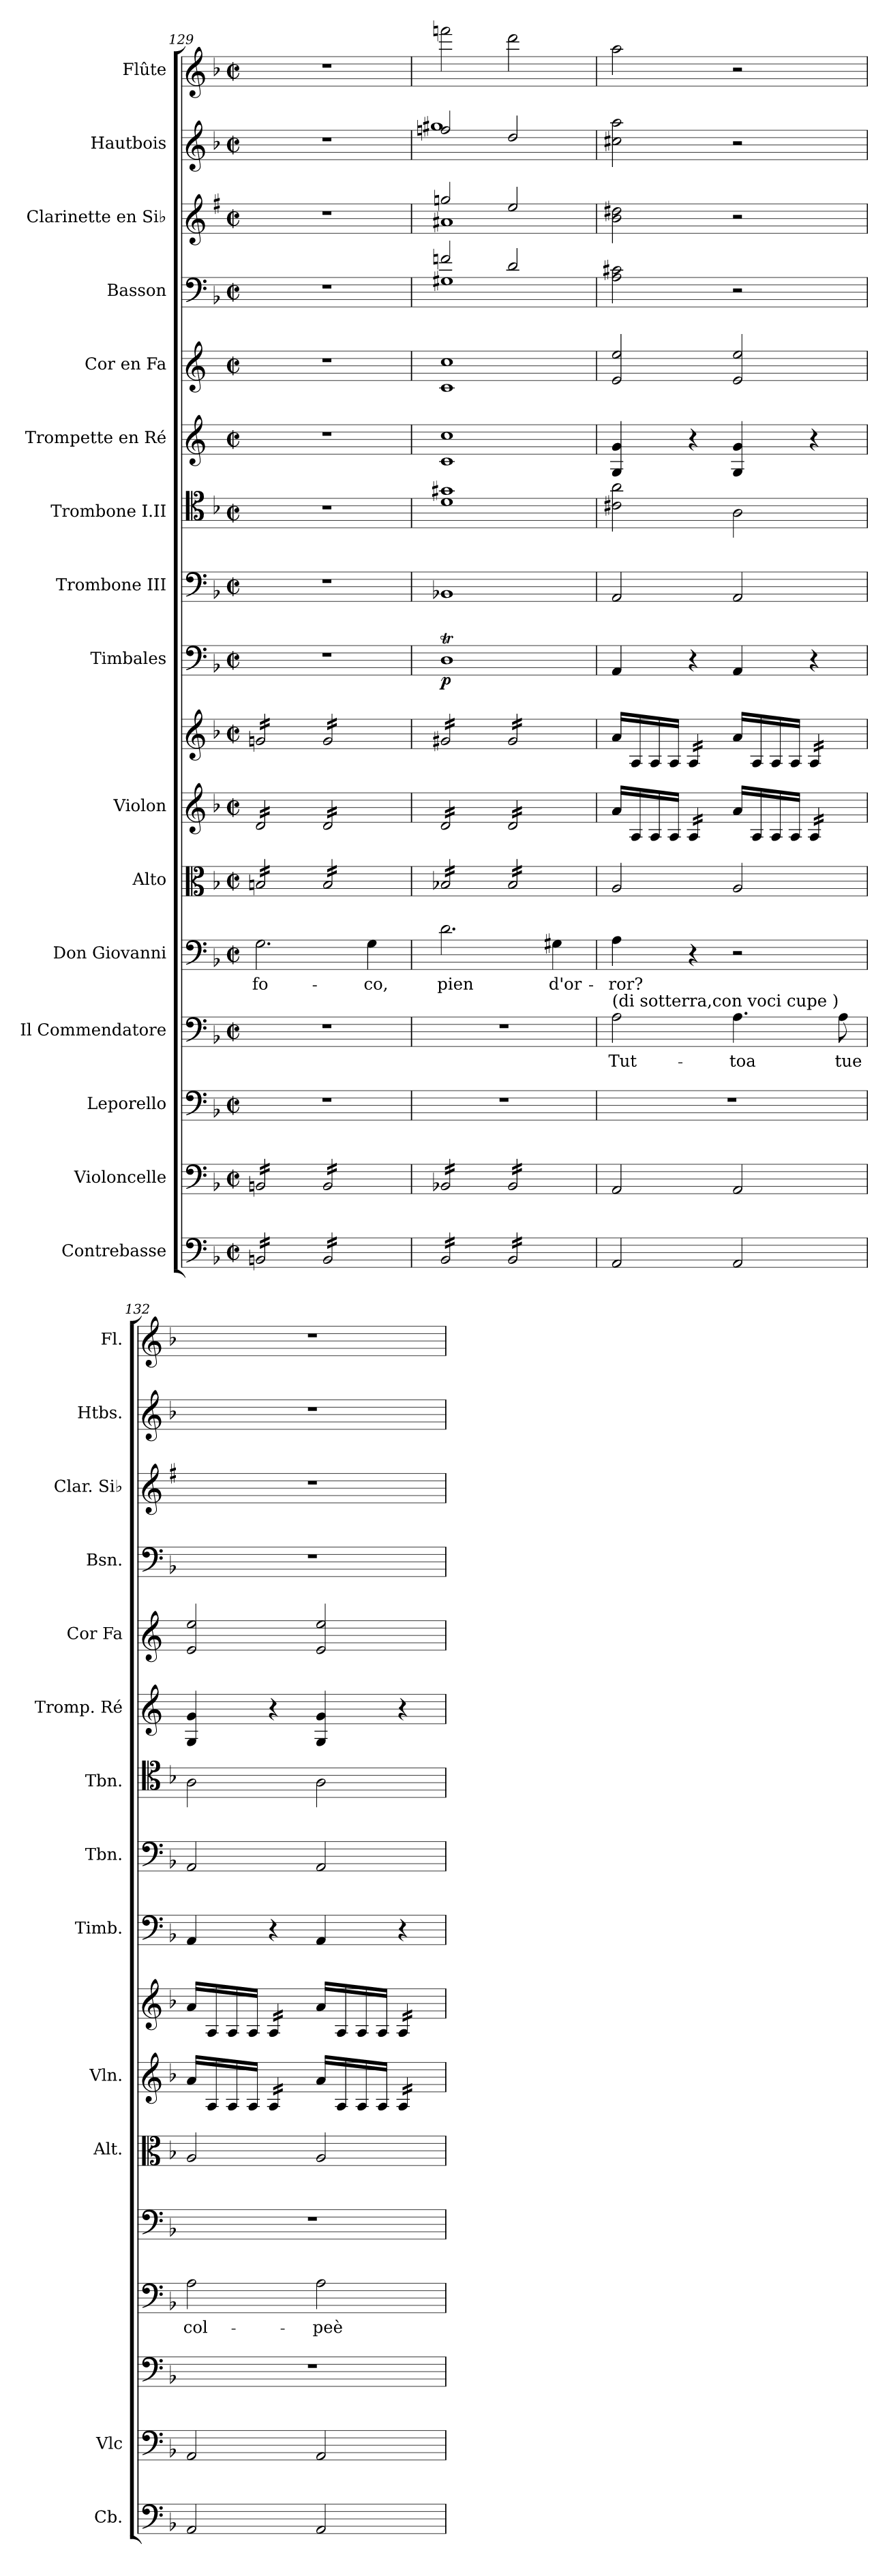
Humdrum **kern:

**kern	**kern	**kern	**kern	**text	**kern	**text	**kern	**kern	**kern	**kern	**dynam	**kern	**kern	**kern	**kern	**kern	**kern	**kern	**kern
*part16	*part15	*part14	*part13	*part13	*part12	*part12	*part11	*part10	*part10	*part9	*part9	*part8	*part7	*part6	*part5	*part4	*part3	*part2	*part1
*staff17	*staff16	*staff15	*staff14	*staff14	*staff13	*staff13	*staff12	*staff11	*staff10	*staff9	*staff9	*staff8	*staff7	*staff6	*staff5	*staff4	*staff3	*staff2	*staff1
*I"Contrebasse	*I"Violoncelle	*I"Leporello	*I"Il Commendatore	*	*I"Don Giovanni	*	*I"Alto	*I"Violon	*	*I"Timbales	*	*I"Trombone III	*I"Trombone I.II	*I"Trompette en Ré	*I"Cor en Fa	*I"Basson	*I"Clarinette en Si♭	*I"Hautbois	*I"Flûte
*I'Cb.	*I'Vlc	*	*	*	*	*	*I'Alt.	*I'Vln.	*	*I'Timb.	*	*I'Tbn.	*I'Tbn.	*I'Tromp. Ré	*I'Cor Fa	*I'Bsn.	*I'Clar. Si♭	*I'Htbs.	*I'Fl.
*clefF4	*clefF4	*clefF4	*clefF4	*	*clefF4	*	*clefC3	*clefG2	*clefG2	*clefF4	*	*clefF4	*clefC4	*clefG2	*clefG2	*clefF4	*clefG2	*clefG2	*clefG2
*ITrd7c12	*	*	*	*	*	*	*	*	*	*	*	*	*	*ITrd-1c-2	*ITrd4c7	*	*ITrd1c2	*	*
*k[b-]	*k[b-]	*k[b-]	*k[b-]	*	*k[b-]	*	*k[b-]	*k[b-]	*k[b-]	*k[b-]	*	*k[b-]	*k[b-]	*k[f#c#]	*k[b-]	*k[b-]	*k[b-]	*k[b-]	*k[b-]
*M2/2	*M2/2	*M2/2	*M2/2	*	*M2/2	*	*M2/2	*M2/2	*M2/2	*M2/2	*	*M2/2	*M2/2	*M2/2	*M2/2	*M2/2	*M2/2	*M2/2	*M2/2
*met(c|)	*met(c|)	*met(c|)	*met(c|)	*	*met(c|)	*	*met(c|)	*met(c|)	*met(c|)	*met(c|)	*	*met(c|)	*met(c|)	*met(c|)	*met(c|)	*met(c|)	*met(c|)	*met(c|)	*met(c|)
=129	=129	=129	=129	=129	=129	=129	=129	=129	=129	=129	=129	=129	=129	=129	=129	=129	=129	=129	=129
!	!	!	!	!	!	!LO:LY:b	!	!	!	!	!	!	!	!	!	!	!	!	!
*tremolo	*	*	*	*	*	*	*	*	*	*	*	*	*	*	*	*	*	*	*
*	*tremolo	*	*	*	*	*	*	*	*	*	*	*	*	*	*	*	*	*	*
*	*	*	*	*	*	*	*tremolo	*	*	*	*	*	*	*	*	*	*	*	*
*	*	*	*	*	*	*	*	*tremolo	*	*	*	*	*	*	*	*	*	*	*
*	*	*	*	*	*	*	*	*	*tremolo	*	*	*	*	*	*	*	*	*	*
16BBBn/LL	16BBn/LL	1r	1r	.	2.G\	fo-	16Bn/LL	16d/LL	16gn/LL	1r	.	1r	1r	1r	1r	1r	1r	1r	1r
16BBBn/	16BBn/	.	.	.	.	.	16Bn/	16d/	16gn/	.	.	.	.	.	.	.	.	.	.
16BBBn/	16BBn/	.	.	.	.	.	16Bn/	16d/	16gn/	.	.	.	.	.	.	.	.	.	.
16BBBn/	16BBn/	.	.	.	.	.	16Bn/	16d/	16gn/	.	.	.	.	.	.	.	.	.	.
16BBBn/	16BBn/	.	.	.	.	.	16Bn/	16d/	16gn/	.	.	.	.	.	.	.	.	.	.
16BBBn/	16BBn/	.	.	.	.	.	16Bn/	16d/	16gn/	.	.	.	.	.	.	.	.	.	.
16BBBn/	16BBn/	.	.	.	.	.	16Bn/	16d/	16gn/	.	.	.	.	.	.	.	.	.	.
16BBBn/JJ	16BBn/JJ	.	.	.	.	.	16Bn/JJ	16d/JJ	16gn/JJ	.	.	.	.	.	.	.	.	.	.
16BBB/LL	16BB/LL	.	.	.	.	.	16B/LL	16d/LL	16g/LL	.	.	.	.	.	.	.	.	.	.
16BBB/	16BB/	.	.	.	.	.	16B/	16d/	16g/	.	.	.	.	.	.	.	.	.	.
16BBB/	16BB/	.	.	.	.	.	16B/	16d/	16g/	.	.	.	.	.	.	.	.	.	.
16BBB/	16BB/	.	.	.	.	.	16B/	16d/	16g/	.	.	.	.	.	.	.	.	.	.
!	!	!	!	!	!	!LO:LY:b	!	!	!	!	!	!	!	!	!	!	!	!	!
16BBB/	16BB/	.	.	.	4G\	-co,	16B/	16d/	16g/	.	.	.	.	.	.	.	.	.	.
16BBB/	16BB/	.	.	.	.	.	16B/	16d/	16g/	.	.	.	.	.	.	.	.	.	.
16BBB/	16BB/	.	.	.	.	.	16B/	16d/	16g/	.	.	.	.	.	.	.	.	.	.
16BBB/JJ	16BB/JJ	.	.	.	.	.	16B/JJ	16d/JJ	16g/JJ	.	.	.	.	.	.	.	.	.	.
=130	=130	=130	=130	=130	=130	=130	=130	=130	=130	=130	=130	=130	=130	=130	=130	=130	=130	=130	=130
!	!	!	!	!	!	!LO:LY:b	!	!	!	!	!LO:DY:b	!	!	!	!	!	!	!	!
*	*	*	*	*	*	*	*	*	*	*	*	*	*	*	*	*^	*^	*^	*
16BBB-/LL	16BB-X/LL	1r	1r	.	2.d\	pien	16B-X/LL	16d/LL	16g#X/LL	1DT	p	1BB-X	1d 1g#X	1d 1dd	1F 1f	2fn/	1G#X	2ffn/	1g#X	2ffn/	1gg#X	2fffn\
16BBB-/	16BB-X/	.	.	.	.	.	16B-X/	16d/	16g#X/	.	.	.	.	.	.	.	.	.	.	.	.	.
16BBB-/	16BB-X/	.	.	.	.	.	16B-X/	16d/	16g#X/	.	.	.	.	.	.	.	.	.	.	.	.	.
16BBB-/	16BB-X/	.	.	.	.	.	16B-X/	16d/	16g#X/	.	.	.	.	.	.	.	.	.	.	.	.	.
16BBB-/	16BB-X/	.	.	.	.	.	16B-X/	16d/	16g#X/	.	.	.	.	.	.	.	.	.	.	.	.	.
16BBB-/	16BB-X/	.	.	.	.	.	16B-X/	16d/	16g#X/	.	.	.	.	.	.	.	.	.	.	.	.	.
16BBB-/	16BB-X/	.	.	.	.	.	16B-X/	16d/	16g#X/	.	.	.	.	.	.	.	.	.	.	.	.	.
16BBB-/JJ	16BB-X/JJ	.	.	.	.	.	16B-X/JJ	16d/JJ	16g#X/JJ	.	.	.	.	.	.	.	.	.	.	.	.	.
16BBB-/LL	16BB-/LL	.	.	.	.	.	16B-/LL	16d/LL	16g#/LL	.	.	.	.	.	.	2d/	.	2dd/	.	2dd/	.	2ddd\
16BBB-/	16BB-/	.	.	.	.	.	16B-/	16d/	16g#/	.	.	.	.	.	.	.	.	.	.	.	.	.
16BBB-/	16BB-/	.	.	.	.	.	16B-/	16d/	16g#/	.	.	.	.	.	.	.	.	.	.	.	.	.
16BBB-/	16BB-/	.	.	.	.	.	16B-/	16d/	16g#/	.	.	.	.	.	.	.	.	.	.	.	.	.
!	!	!	!	!	!	!LO:LY:b	!	!	!	!	!	!	!	!	!	!	!	!	!	!	!	!
16BBB-/	16BB-/	.	.	.	4G#X\	d'or-	16B-/	16d/	16g#/	.	.	.	.	.	.	.	.	.	.	.	.	.
16BBB-/	16BB-/	.	.	.	.	.	16B-/	16d/	16g#/	.	.	.	.	.	.	.	.	.	.	.	.	.
16BBB-/	16BB-/	.	.	.	.	.	16B-/	16d/	16g#/	.	.	.	.	.	.	.	.	.	.	.	.	.
16BBB-/JJ	16BB-/JJ	.	.	.	.	.	16B-/JJ	16d/JJ	16g#/JJ	.	.	.	.	.	.	.	.	.	.	.	.	.
*	*	*	*	*	*	*	*	*	*Xtremolo	*	*	*	*	*	*	*	*	*	*	*	*	*
*	*	*	*	*	*	*	*	*Xtremolo	*	*	*	*	*	*	*	*	*	*	*	*	*	*
*	*	*	*	*	*	*	*Xtremolo	*	*	*	*	*	*	*	*	*	*	*	*	*	*	*
*	*Xtremolo	*	*	*	*	*	*	*	*	*	*	*	*	*	*	*	*	*	*	*	*	*
*Xtremolo	*	*	*	*	*	*	*	*	*	*	*	*	*	*	*	*	*	*	*	*	*	*
*	*	*	*	*	*	*	*	*	*	*	*	*	*	*	*	*v	*v	*	*	*v	*v	*
*	*	*	*	*	*	*	*	*	*	*	*	*	*	*	*	*	*v	*v	*	*
=131	=131	=131	=131	=131	=131	=131	=131	=131	=131	=131	=131	=131	=131	=131	=131	=131	=131	=131	=131
!	!	!	!LO:TX:a:t=(di sotterra,con voci cupe )	!	!	!	!	!	!	!	!	!	!	!	!	!	!	!	!
!	!	!	!	!LO:LY:b	!	!LO:LY:b	!	!	!	!	!	!	!	!	!	!	!	!	!
2AAA/	2AA/	1r	2A\	Tut-	4A\	-ror?	2A/	16a/LL	16a/LL	4AA/	.	2AA/	2c#X\ 2a\	4A/ 4a/	2A/ 2a/	2A\ 2c#X\	2a\ 2cc#X\	2cc#X\ 2aa\	2aa\
.	.	.	.	.	.	.	.	16A/	16A/	.	.	.	.	.	.	.	.	.	.
.	.	.	.	.	.	.	.	16A/	16A/	.	.	.	.	.	.	.	.	.	.
.	.	.	.	.	.	.	.	16A/JJ	16A/JJ	.	.	.	.	.	.	.	.	.	.
*	*	*	*	*	*	*	*	*tremolo	*	*	*	*	*	*	*	*	*	*	*
*	*	*	*	*	*	*	*	*	*tremolo	*	*	*	*	*	*	*	*	*	*
.	.	.	.	.	4r	.	.	16A/LL	16A/LL	4r	.	.	.	4r	.	.	.	.	.
.	.	.	.	.	.	.	.	16A/	16A/	.	.	.	.	.	.	.	.	.	.
.	.	.	.	.	.	.	.	16A/	16A/	.	.	.	.	.	.	.	.	.	.
.	.	.	.	.	.	.	.	16A/JJ	16A/JJ	.	.	.	.	.	.	.	.	.	.
*	*	*	*	*	*	*	*	*	*Xtremolo	*	*	*	*	*	*	*	*	*	*
*	*	*	*	*	*	*	*	*Xtremolo	*	*	*	*	*	*	*	*	*	*	*
!	!	!	!	!LO:LY:b	!	!	!	!	!	!	!	!	!	!	!	!	!	!	!
2AAA/	2AA/	.	4.A\	-toa	2r	.	2A/	16a/LL	16a/LL	4AA/	.	2AA/	2A\	4A/ 4a/	2A/ 2a/	2r	2r	2r	2r
.	.	.	.	.	.	.	.	16A/	16A/	.	.	.	.	.	.	.	.	.	.
.	.	.	.	.	.	.	.	16A/	16A/	.	.	.	.	.	.	.	.	.	.
.	.	.	.	.	.	.	.	16A/JJ	16A/JJ	.	.	.	.	.	.	.	.	.	.
*	*	*	*	*	*	*	*	*tremolo	*	*	*	*	*	*	*	*	*	*	*
*	*	*	*	*	*	*	*	*	*tremolo	*	*	*	*	*	*	*	*	*	*
.	.	.	.	.	.	.	.	16A/LL	16A/LL	4r	.	.	.	4r	.	.	.	.	.
.	.	.	.	.	.	.	.	16A/	16A/	.	.	.	.	.	.	.	.	.	.
!	!	!	!	!LO:LY:b	!	!	!	!	!	!	!	!	!	!	!	!	!	!	!
.	.	.	8A\	tue	.	.	.	16A/	16A/	.	.	.	.	.	.	.	.	.	.
.	.	.	.	.	.	.	.	16A/JJ	16A/JJ	.	.	.	.	.	.	.	.	.	.
*	*	*	*	*	*	*	*	*	*Xtremolo	*	*	*	*	*	*	*	*	*	*
*	*	*	*	*	*	*	*	*Xtremolo	*	*	*	*	*	*	*	*	*	*	*
=132	=132	=132	=132	=132	=132	=132	=132	=132	=132	=132	=132	=132	=132	=132	=132	=132	=132	=132	=132
!	!	!	!	!LO:LY:b	!	!	!	!	!	!	!	!	!	!	!	!	!	!	!
2AAA/	2AA/	1r	2A\	col-	1r	.	2A/	16a/LL	16a/LL	4AA/	.	2AA/	2A\	4A/ 4a/	2A/ 2a/	1r	1r	1r	1r
.	.	.	.	.	.	.	.	16A/	16A/	.	.	.	.	.	.	.	.	.	.
.	.	.	.	.	.	.	.	16A/	16A/	.	.	.	.	.	.	.	.	.	.
.	.	.	.	.	.	.	.	16A/JJ	16A/JJ	.	.	.	.	.	.	.	.	.	.
*	*	*	*	*	*	*	*	*tremolo	*	*	*	*	*	*	*	*	*	*	*
*	*	*	*	*	*	*	*	*	*tremolo	*	*	*	*	*	*	*	*	*	*
.	.	.	.	.	.	.	.	16A/LL	16A/LL	4r	.	.	.	4r	.	.	.	.	.
.	.	.	.	.	.	.	.	16A/	16A/	.	.	.	.	.	.	.	.	.	.
.	.	.	.	.	.	.	.	16A/	16A/	.	.	.	.	.	.	.	.	.	.
.	.	.	.	.	.	.	.	16A/JJ	16A/JJ	.	.	.	.	.	.	.	.	.	.
*	*	*	*	*	*	*	*	*	*Xtremolo	*	*	*	*	*	*	*	*	*	*
*	*	*	*	*	*	*	*	*Xtremolo	*	*	*	*	*	*	*	*	*	*	*
!	!	!	!	!LO:LY:b	!	!	!	!	!	!	!	!	!	!	!	!	!	!	!
2AAA/	2AA/	.	2A\	-peè	.	.	2A/	16a/LL	16a/LL	4AA/	.	2AA/	2A\	4A/ 4a/	2A/ 2a/	.	.	.	.
.	.	.	.	.	.	.	.	16A/	16A/	.	.	.	.	.	.	.	.	.	.
.	.	.	.	.	.	.	.	16A/	16A/	.	.	.	.	.	.	.	.	.	.
.	.	.	.	.	.	.	.	16A/JJ	16A/JJ	.	.	.	.	.	.	.	.	.	.
*	*	*	*	*	*	*	*	*tremolo	*	*	*	*	*	*	*	*	*	*	*
*	*	*	*	*	*	*	*	*	*tremolo	*	*	*	*	*	*	*	*	*	*
.	.	.	.	.	.	.	.	16A/LL	16A/LL	4r	.	.	.	4r	.	.	.	.	.
.	.	.	.	.	.	.	.	16A/	16A/	.	.	.	.	.	.	.	.	.	.
.	.	.	.	.	.	.	.	16A/	16A/	.	.	.	.	.	.	.	.	.	.
.	.	.	.	.	.	.	.	16A/JJ	16A/JJ	.	.	.	.	.	.	.	.	.	.
*	*	*	*	*	*	*	*	*	*Xtremolo	*	*	*	*	*	*	*	*	*	*
*	*	*	*	*	*	*	*	*Xtremolo	*	*	*	*	*	*	*	*	*	*	*
=	=	=	=	=	=	=	=	=	=	=	=	=	=	=	=	=	=	=	=
*-	*-	*-	*-	*-	*-	*-	*-	*-	*-	*-	*-	*-	*-	*-	*-	*-	*-	*-	*-
